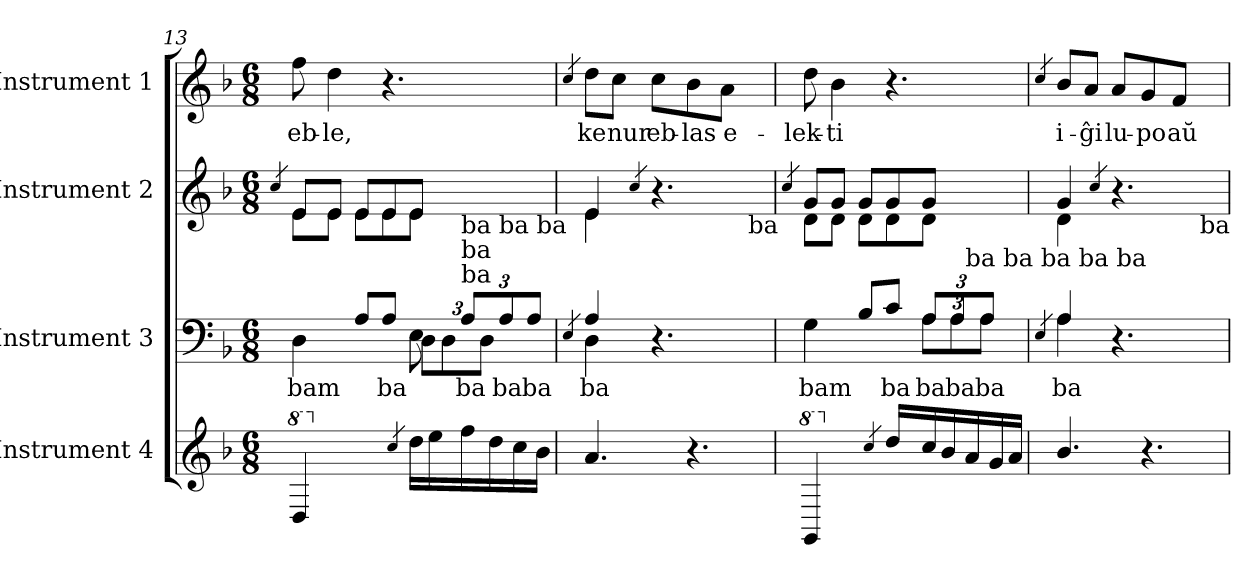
**kern	**kern	**text	**kern	**kern	**text
*part4	*part3	*part3	*part2	*part1	*part1
*staff4	*staff3	*staff3	*staff2	*staff1	*staff1
*I"Instrument 4	*I"Instrument 3	*	*I"Instrument 2	*I"Instrument 1	*
*clefG2	*clefF4	*	*clefG2	*clefG2	*
*k[b-]	*k[b-]	*	*k[b-]	*k[b-]	*
*F:	*F:	*	*F:	*F:	*
*M6/8	*M6/8	*	*M6/8	*M6/8	*
=13	=13	=13	=13	=13	=13
.	.	.	4qcc/	.	.
*8va	*	*	*	*	*
!	!	!LO:LY:b:cj	!	!	!LO:LY:b:cj
*	*^	*	*^	*	*
4d/	4D\	2ryy	bam	8e/L	8e\L	8ff\	-eb-
!	!	!	!	!	!	!	!LO:LY:b:cj
.	.	.	.	8e/J	8e\J	4dd\	-le,
*X8va	*	*	*	*	*	*	*
4ryy	8A/L	.	.	8e/L	8e\L	.	.
!	!	!	!LO:LY:b:cj	!	!	!	!
.	8A/J	.	ba	8e/	8e\	4.r	.
4qcc/	.	.	.	.	.	.	.
16dd\L	8E\	12D\L	.	8e/J	8e\J	.	.
16ee\	.	.	.	.	.	.	.
.	.	12D\	.	.	.	.	.
!	!	!	!	!LO:TX:b:t=ba ba ba	!	!	!
!	!	!	!	!LO:TX:b:t=ba	!	!	!
!	!	!	!	!LO:TX:b:t=ba	!	!	!
!	!	!	!LO:LY:b:cj	!	!	!	!
16ff\	12A/L	.	ba	4ryy	4ryy	.	.
.	.	12D\J	.	.	.	.	.
16dd\	.	.	.	.	.	.	.
!	!	!	!LO:LY:b:cj	!	!	!	!
.	12A/	.	ba	.	.	.	.
16cc\	.	8ryy	.	.	.	8ryy	.
!	!	!	!LO:LY:b:cj	!	!	!	!
.	12A/J	.	ba	.	.	.	.
16b-\J	.	.	.	.	.	.	.
!!LO:PB:g=z
=14	=14	=14	=14	=14	=14	=14	=14
.	4qE/	.	.	.	.	4qcc/	.
!	!	!	!LO:LY:b:cj	!	!	!	!LO:LY:b:cj
4.a/	4A/	4D\	ba	4e/	4e\	8dd\L	ke
!	!	!	!	!	!	!	!LO:LY:b:cj
.	.	.	.	.	.	8cc\J	nur
.	.	.	.	4qcc/	.	.	.
!	!	!	!	!	!	!	!LO:LY:b:cj
.	4.r	8ryy	.	4.r	8ryy	8cc\L	eb-
!	!	!	!	!	!	!	!LO:LY:b:cj
4.r	.	4.ryy	.	.	4.ryy	8b-\	-las
!	!	!	!	!	!	!	!LO:LY:b:rj
.	.	.	.	.	.	8a\J	e-
!	!	!	!	!LO:TX:b:t=ba	!	!	!
.	8ryy	.	.	8ryy	.	8ryy	.
=15	=15	=15	=15	=15	=15	=15	=15
.	.	.	.	4qcc/	.	.	.
*8va	*	*	*	*	*	*	*
!	!	!	!LO:LY:b:cj	!	!	!	!LO:LY:b:cj
4G/	4G\	2ryy	bam	8g/L	8d\L	8dd\	-lek-
!	!	!	!	!	!	!	!LO:LY:b:rj
.	.	.	.	8g/J	8d\J	4b-\	-ti
*X8va	*	*	*	*	*	*	*
8ryy	8B-/L	.	.	8g/L	8d\L	.	.
4qcc/	.	.	.	.	.	.	.
!	!	!	!LO:LY:b:cj	!	!	!	!
16dd/L	8c\J	.	ba	8g/	8d\	4.r	.
16ryy	.	.	.	.	.	.	.
!	!	!	!LO:LY:b:cj	!	!	!	!
16cc/	12A/L	12A\L	ba	8g/J	8d\J	.	.
16b-/	.	.	.	.	.	.	.
!	!	!	!LO:LY:b:cj	!	!	!	!
.	12A/	12A\	ba	.	.	.	.
!	!	!	!	!LO:TX:b:t=ba ba ba ba ba	!	!	!
16a/	.	.	.	8.ryy	8.ryy	.	.
!	!	!	!LO:LY:b:cj	!	!	!	!
.	12A/J	12A\J	ba	.	.	.	.
16g/	.	.	.	.	.	.	.
16a/J	16ryy	16ryy	.	.	.	16ryy	.
=16	=16	=16	=16	=16	=16	=16	=16
.	4qE/	.	.	.	.	4qcc/	.
!	!	!	!LO:LY:b:cj	!	!	!	!LO:LY:b:rj
4.b-/	4A/	4A\	ba	4g/	4d\	8b-/L	i-
!	!	!	!	!	!	!	!LO:LY:b:rj
.	.	.	.	.	.	8a/J	-ĝi
.	.	.	.	4qcc/	.	.	.
!	!	!	!	!	!	!	!LO:LY:b:cj
.	4.r	8ryy	.	4.r	8ryy	8a/L	lu-
!	!	!	!	!	!	!	!LO:LY:b:cj
4.r	.	4.ryy	.	.	4.ryy	8g/	-po
!	!	!	!	!	!	!	!LO:LY:b:rj
.	.	.	.	.	.	8f/J	aŭ
!	!	!	!	!LO:TX:b:t=ba	!	!	!
.	8ryy	.	.	8ryy	.	8ryy	.
*	*v	*v	*	*	*	*	*
*	*	*	*v	*v	*	*
=	=	=	=	=	=
*-	*-	*-	*-	*-	*-
